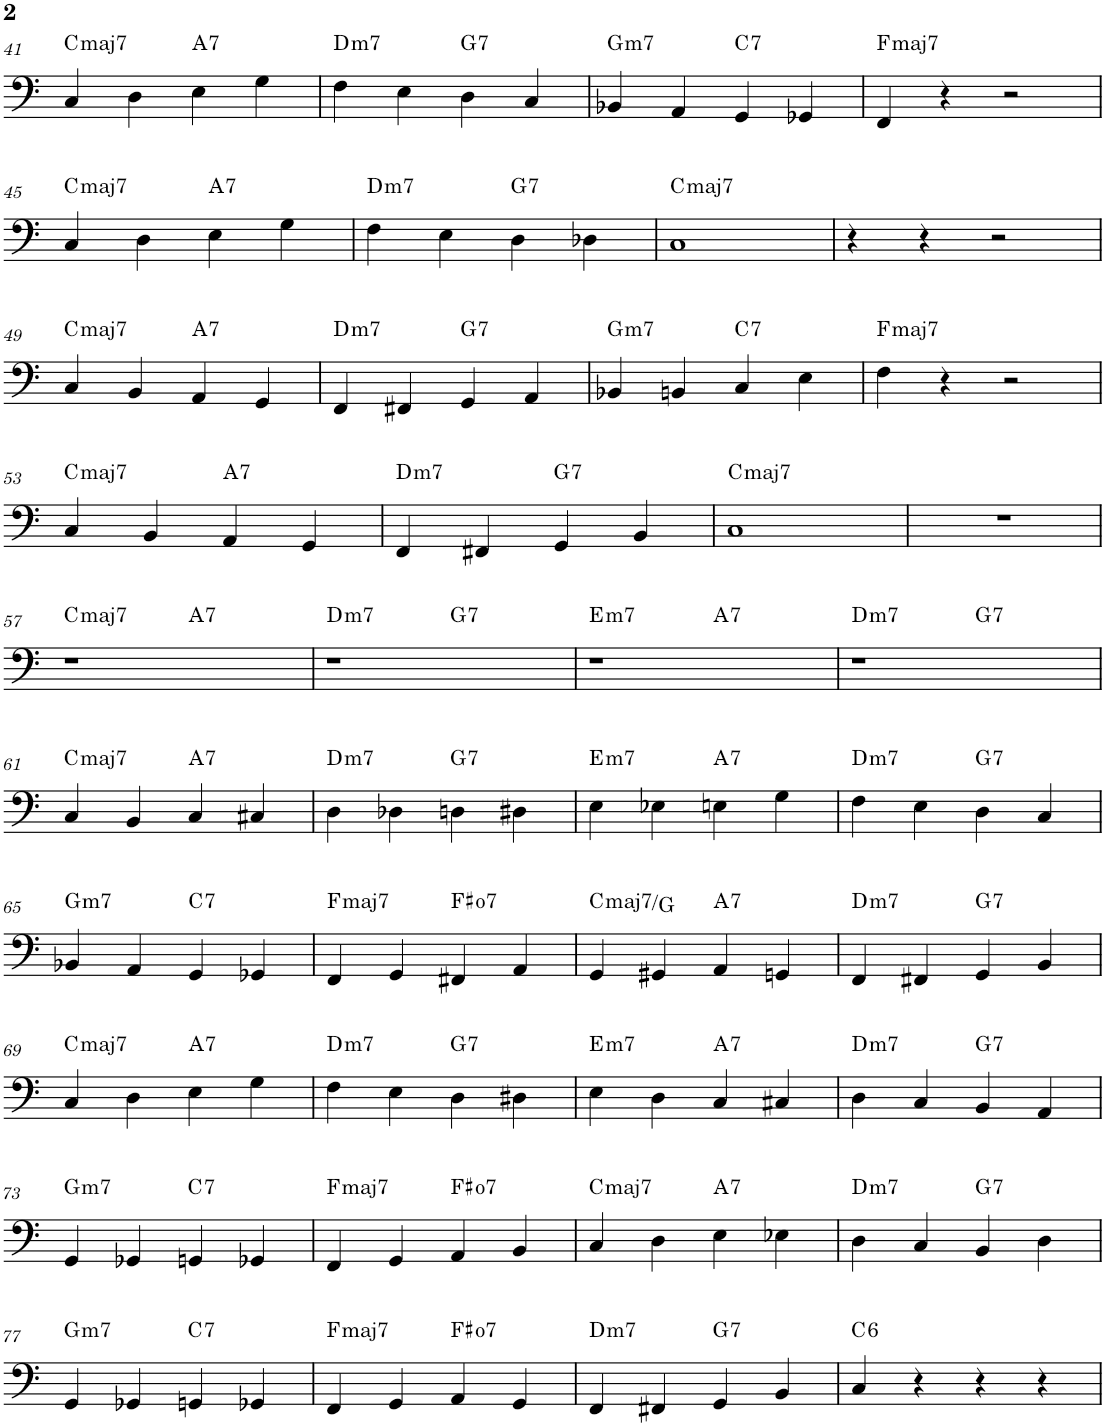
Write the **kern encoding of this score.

**kern	**harte
*part1	*part1
*staff1	*
*I"Acoustic Bass	*
*I'Bass	*
!!LO:PB:g=z
*clefF4	*
*Trd7c12	*
*k[]	*
*M4/4	*
=41	=41
!	!LO:H:kt=maj7
4C/	C:maj7
4D\	.
!	!LO:H:kt=7
4E\	A:7
4G\	.
=42	=42
!	!LO:H:kt=m7
4F\	D:min7
4E\	.
!	!LO:H:kt=7
4D\	G:7
4C/	.
=43	=43
!	!LO:H:kt=m7
4BB-X/	G:min7
4AA/	.
!	!LO:H:kt=7
4GG/	C:7
4GG-X/	.
=44	=44
!	!LO:H:kt=maj7
4FF/	F:maj7
4r	.
2r	.
!!LO:LB:g=z
=45	=45
!	!LO:H:kt=maj7
4C/	C:maj7
4D\	.
!	!LO:H:kt=7
4E\	A:7
4G\	.
=46	=46
!	!LO:H:kt=m7
4F\	D:min7
4E\	.
!	!LO:H:kt=7
4D\	G:7
4D-X\	.
=47	=47
!	!LO:H:kt=maj7
1C	C:maj7
=48	=48
4r	.
4r	.
2r	.
!!LO:LB:g=z
=49	=49
!	!LO:H:kt=maj7
4C/	C:maj7
4BB/	.
!	!LO:H:kt=7
4AA/	A:7
4GG/	.
=50	=50
!	!LO:H:kt=m7
4FF/	D:min7
4FF#X/	.
!	!LO:H:kt=7
4GG/	G:7
4AA/	.
=51	=51
!	!LO:H:kt=m7
4BB-X/	G:min7
4BBn/	.
!	!LO:H:kt=7
4C/	C:7
4E\	.
=52	=52
!	!LO:H:kt=maj7
4F\	F:maj7
4r	.
2r	.
!!LO:LB:g=z
=53	=53
!	!LO:H:kt=maj7
4C/	C:maj7
4BB/	.
!	!LO:H:kt=7
4AA/	A:7
4GG/	.
=54	=54
!	!LO:H:kt=m7
4FF/	D:min7
4FF#X/	.
!	!LO:H:kt=7
4GG/	G:7
4BB/	.
=55	=55
!	!LO:H:kt=maj7
1C	C:maj7
=56	=56
1r	.
!!LO:LB:g=z
=57	=57
!	!LO:H:kt=maj7
*^	*
1r	2ryy	C:maj7
!	!	!LO:H:kt=7
.	2ryy	A:7
=58	=58	=58
!	!	!LO:H:kt=m7
1r	2ryy	D:min7
!	!	!LO:H:kt=7
.	2ryy	G:7
=59	=59	=59
!	!	!LO:H:kt=m7
1r	2ryy	E:min7
!	!	!LO:H:kt=7
.	2ryy	A:7
=60	=60	=60
!	!	!LO:H:kt=m7
1r	2ryy	D:min7
!	!	!LO:H:kt=7
.	2ryy	G:7
!!LO:LB:g=z	!!
=61	=61	=61
!	!	!LO:H:kt=maj7
*v	*v	*
4C/	C:maj7
4BB/	.
!	!LO:H:kt=7
4C/	A:7
4C#X/	.
=62	=62
!	!LO:H:kt=m7
4D\	D:min7
4D-X\	.
!	!LO:H:kt=7
4Dn\	G:7
4D#X\	.
=63	=63
!	!LO:H:kt=m7
4E\	E:min7
4E-X\	.
!	!LO:H:kt=7
4En\	A:7
4G\	.
=64	=64
!	!LO:H:kt=m7
4F\	D:min7
4E\	.
!	!LO:H:kt=7
4D\	G:7
4C/	.
!!LO:LB:g=z
=65	=65
!	!LO:H:kt=m7
4BB-X/	G:min7
4AA/	.
!	!LO:H:kt=7
4GG/	C:7
4GG-X/	.
=66	=66
!	!LO:H:kt=maj7
4FF/	F:maj7
4GG/	.
!	!LO:H:kt=7
4FF#X/	F#:dim7
4AA/	.
=67	=67
!	!LO:H:kt=maj7
4GG/	C:maj7/5
4GG#X/	.
!	!LO:H:kt=7
4AA/	A:7
4GGn/	.
=68	=68
!	!LO:H:kt=m7
4FF/	D:min7
4FF#X/	.
!	!LO:H:kt=7
4GG/	G:7
4BB/	.
!!LO:LB:g=z
=69	=69
!	!LO:H:kt=maj7
4C/	C:maj7
4D\	.
!	!LO:H:kt=7
4E\	A:7
4G\	.
=70	=70
!	!LO:H:kt=m7
4F\	D:min7
4E\	.
!	!LO:H:kt=7
4D\	G:7
4D#X\	.
=71	=71
!	!LO:H:kt=m7
4E\	E:min7
4D\	.
!	!LO:H:kt=7
4C/	A:7
4C#X/	.
=72	=72
!	!LO:H:kt=m7
4D\	D:min7
4C/	.
!	!LO:H:kt=7
4BB/	G:7
4AA/	.
!!LO:LB:g=z
=73	=73
!	!LO:H:kt=m7
4GG/	G:min7
4GG-X/	.
!	!LO:H:kt=7
4GGn/	C:7
4GG-X/	.
=74	=74
!	!LO:H:kt=maj7
4FF/	F:maj7
4GG/	.
!	!LO:H:kt=7
4AA/	F#:dim7
4BB/	.
=75	=75
!	!LO:H:kt=maj7
4C/	C:maj7
4D\	.
!	!LO:H:kt=7
4E\	A:7
4E-X\	.
=76	=76
!	!LO:H:kt=m7
4D\	D:min7
4C/	.
!	!LO:H:kt=7
4BB/	G:7
4D\	.
!!LO:LB:g=z
=77	=77
!	!LO:H:kt=m7
4GG/	G:min7
4GG-X/	.
!	!LO:H:kt=7
4GGn/	C:7
4GG-X/	.
=78	=78
!	!LO:H:kt=maj7
4FF/	F:maj7
4GG/	.
!	!LO:H:kt=7
4AA/	F#:dim7
4GG/	.
=79	=79
!	!LO:H:kt=m7
4FF/	D:min7
4FF#X/	.
!	!LO:H:kt=7
4GG/	G:7
4BB/	.
=80	=80
!	!LO:H:kt=6
4C/	C:maj6
4r	.
4r	.
4r	.
=	=
*-	*-
